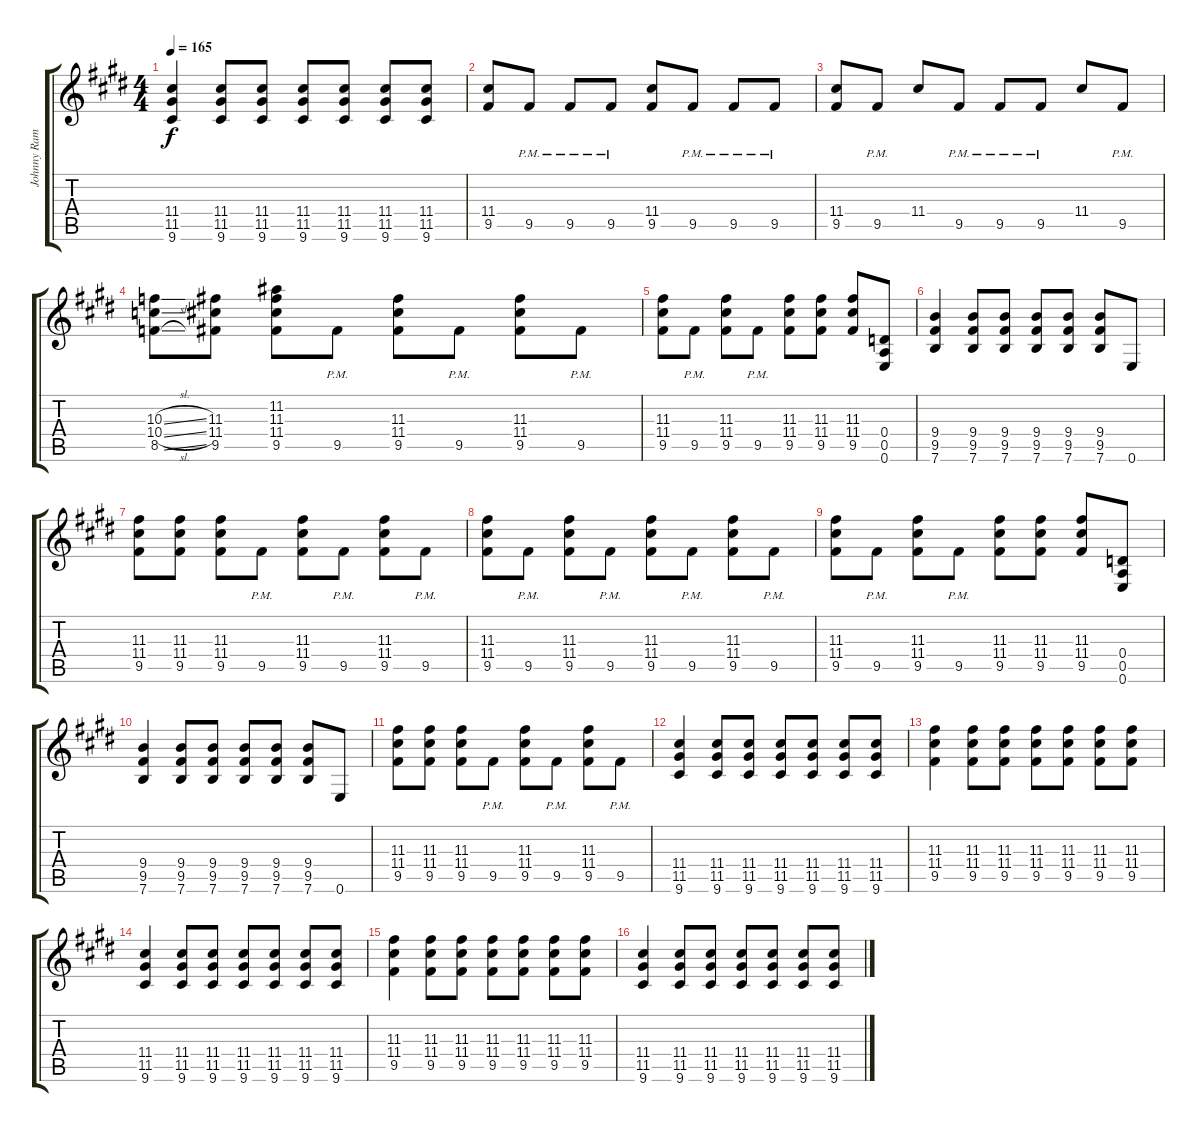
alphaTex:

\track ("Johnny Ramone" "Johnny Ram") {instrument distortionguitar}
\staff {score tabs}
\tuning (E4 B3 G3 D3 A2 E2) {hide}
\ts (4 4)
\tempo 165
\clef g2
\ks e
(11.4 11.5 9.6).4{dy f} (11.4 11.5 9.6).8 (11.4 11.5 9.6).8 (11.4 11.5 9.6).8 (11.4 11.5 9.6).8 (11.4 11.5 9.6).8 (11.4 11.5 9.6).8 |
(11.4 9.5).8 9.5{pm}.8 9.5{pm}.8 9.5{pm}.8 (11.4 9.5).8 9.5{pm}.8 9.5{pm}.8 9.5{pm}.8 |
(11.4 9.5).8 9.5{pm}.8 11.4.8 9.5{pm}.8 9.5{pm}.8 9.5{pm}.8 11.4.8 9.5{pm}.8 |
(10.3{sl} 10.4{sl} 8.5{sl}).8 (11.3 11.4 9.5).8 (11.2 11.3 11.4 9.5).8 9.5{pm}.8 (11.3 11.4 9.5).8 9.5{pm}.8 (11.3 11.4 9.5).8 9.5{pm}.8 |
(11.3 11.4 9.5).8 9.5{pm}.8 (11.3 11.4 9.5).8 9.5{pm}.8 (11.3 11.4 9.5).8 (11.3 11.4 9.5).8 (11.3 11.4 9.5).8 (0.4 0.5 0.6).8 |
(9.4 9.5 7.6).4 (9.4 9.5 7.6).8 (9.4 9.5 7.6).8 (9.4 9.5 7.6).8 (9.4 9.5 7.6).8 (9.4 9.5 7.6).8 0.6.8 |
(11.3 11.4 9.5).8 (11.3 11.4 9.5).8 (11.3 11.4 9.5).8 9.5{pm}.8 (11.3 11.4 9.5).8 9.5{pm}.8 (11.3 11.4 9.5).8 9.5{pm}.8 |
(11.3 11.4 9.5).8 9.5{pm}.8 (11.3 11.4 9.5).8 9.5{pm}.8 (11.3 11.4 9.5).8 9.5{pm}.8 (11.3 11.4 9.5).8 9.5{pm}.8 |
(11.3 11.4 9.5).8 9.5{pm}.8 (11.3 11.4 9.5).8 9.5{pm}.8 (11.3 11.4 9.5).8 (11.3 11.4 9.5).8 (11.3 11.4 9.5).8 (0.4 0.5 0.6).8 |
(9.4 9.5 7.6).4 (9.4 9.5 7.6).8 (9.4 9.5 7.6).8 (9.4 9.5 7.6).8 (9.4 9.5 7.6).8 (9.4 9.5 7.6).8 0.6.8 |
(11.3 11.4 9.5).8 (11.3 11.4 9.5).8 (11.3 11.4 9.5).8 9.5{pm}.8 (11.3 11.4 9.5).8 9.5{pm}.8 (11.3 11.4 9.5).8 9.5{pm}.8 |
(11.4 11.5 9.6).4 (11.4 11.5 9.6).8 (11.4 11.5 9.6).8 (11.4 11.5 9.6).8 (11.4 11.5 9.6).8 (11.4 11.5 9.6).8 (11.4 11.5 9.6).8 |
(11.3 11.4 9.5).4 (11.3 11.4 9.5).8 (11.3 11.4 9.5).8 (11.3 11.4 9.5).8 (11.3 11.4 9.5).8 (11.3 11.4 9.5).8 (11.3 11.4 9.5).8 |
(11.4 11.5 9.6).4 (11.4 11.5 9.6).8 (11.4 11.5 9.6).8 (11.4 11.5 9.6).8 (11.4 11.5 9.6).8 (11.4 11.5 9.6).8 (11.4 11.5 9.6).8 |
(11.3 11.4 9.5).4 (11.3 11.4 9.5).8 (11.3 11.4 9.5).8 (11.3 11.4 9.5).8 (11.3 11.4 9.5).8 (11.3 11.4 9.5).8 (11.3 11.4 9.5).8 |
(11.4 11.5 9.6).4 (11.4 11.5 9.6).8 (11.4 11.5 9.6).8 (11.4 11.5 9.6).8 (11.4 11.5 9.6).8 (11.4 11.5 9.6).8 (11.4 11.5 9.6).8
